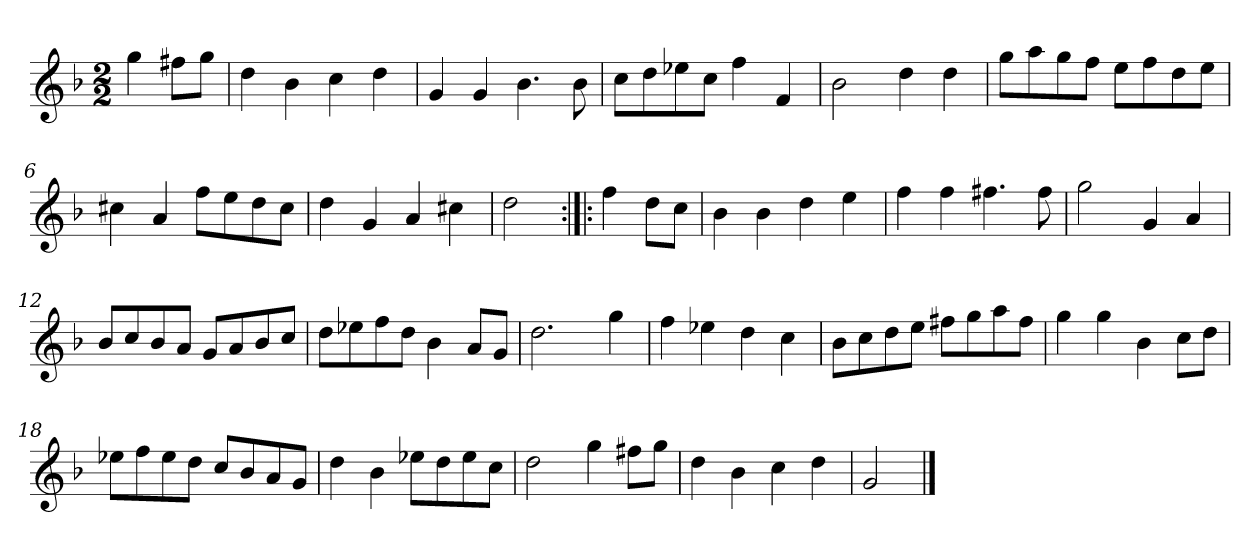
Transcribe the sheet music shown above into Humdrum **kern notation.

**kern
*part1
*staff1
*clefG2
*k[b-]
*G:dor
*M2/2
*MM120
=
4gg
8ff#X\L
8gg\J
=1
4dd
4b-
4cc
4dd
=2
4g
4g
4.b-
8b-
=3
8cc\L
8dd\
8ee-X\
8cc\J
4ff
4f
=4
2b-
4dd
4dd
=5
8gg\L
8aa\
8gg\
8ff\J
8ee\L
8ff\
8dd\
8ee\J
=6
4cc#X
4a
8ff\L
8ee\
8dd\
8cc#\J
=7
4dd
4g
4a
4cc#X
=8
2dd
=:|!|:
4ff
8dd\L
8cc\J
=9
4b-
4b-
4dd
4ee
=10
4ff
4ff
4.ff#X
8ff#
=11
2gg
4g
4a
=12
8b-/L
8cc/
8b-/
8a/J
8g/L
8a/
8b-/
8cc/J
=13
8dd\L
8ee-X\
8ff\
8dd\J
4b-
8a/L
8g/J
=14
2.dd
4gg
=15
4ff
4ee-X
4dd
4cc
=16
8b-\L
8cc\
8dd\
8ee\J
8ff#X\L
8gg\
8aa\
8ff#\J
=17
4gg
4gg
4b-
8cc\L
8dd\J
=18
8ee-X\L
8ff\
8ee-\
8dd\J
8cc/L
8b-/
8a/
8g/J
=19
4dd
4b-
8ee-X\L
8dd\
8ee-\
8cc\J
=20
2dd
4gg
8ff#X\L
8gg\J
=21
4dd
4b-
4cc
4dd
=22
2g
==
*-
